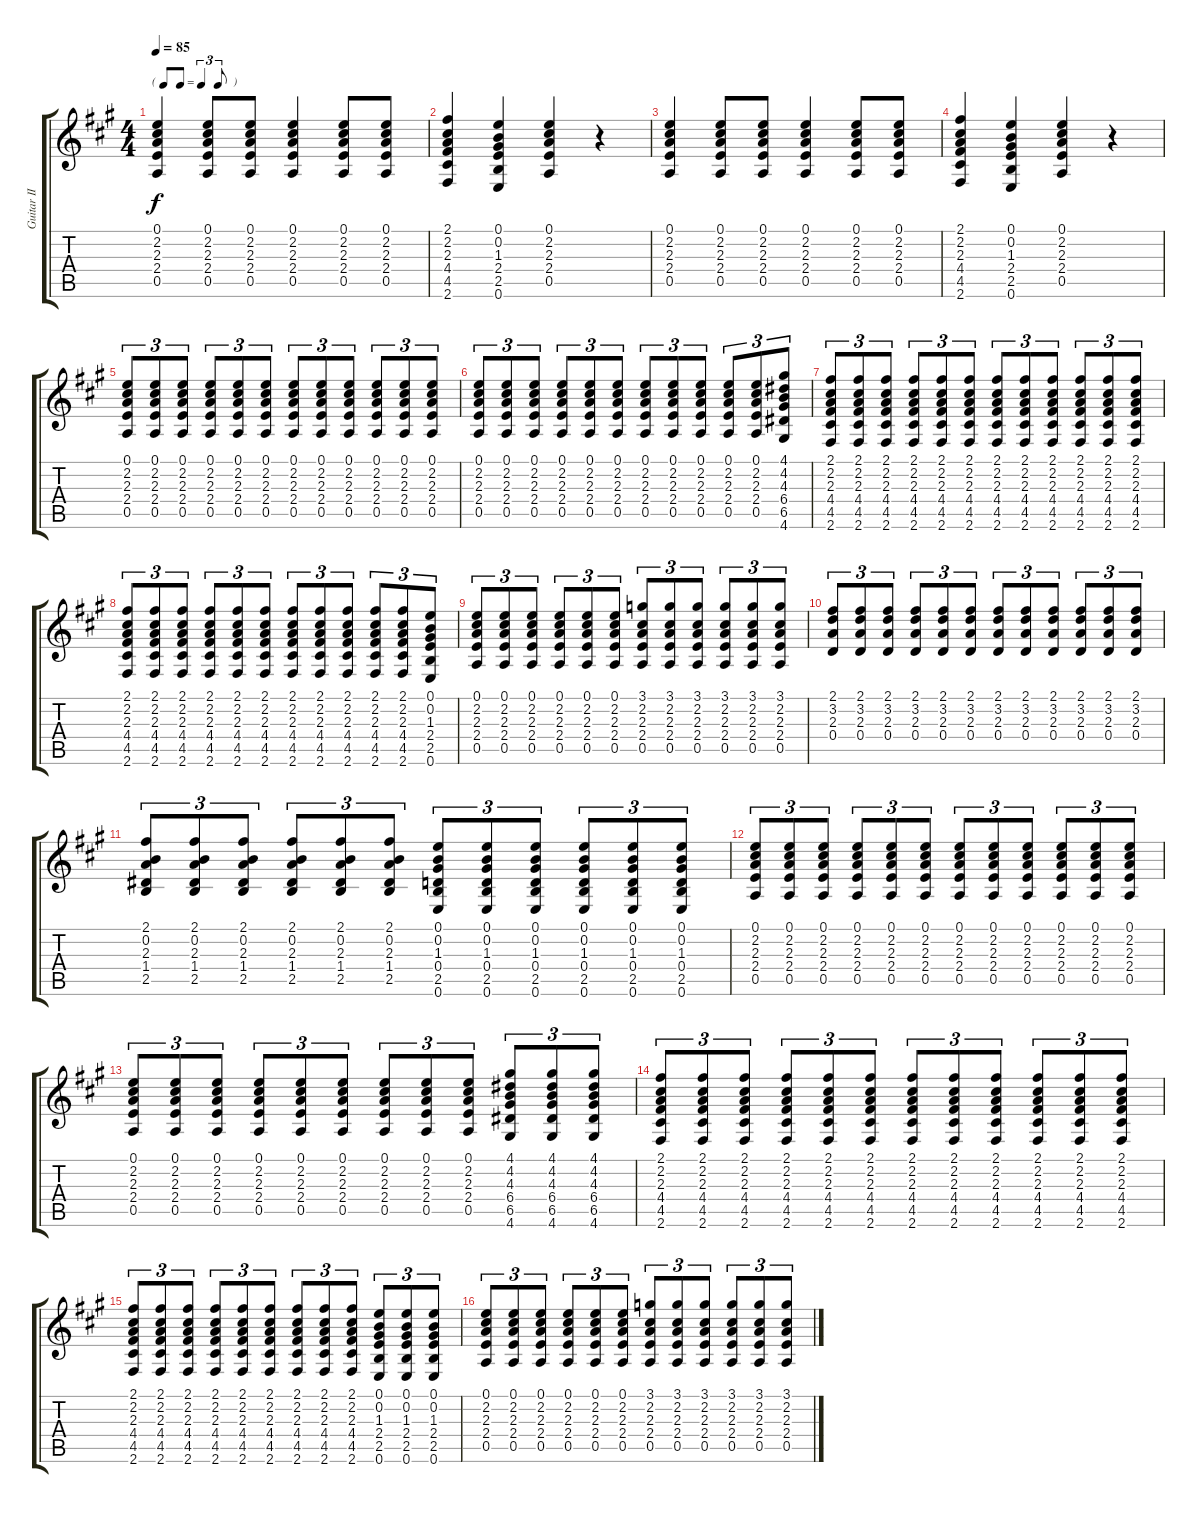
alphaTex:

\track ("Guitar II" "Guitar II") {instrument electricguitarjazz}
\staff {score tabs}
\tuning (E4 B3 G3 D3 A2 E2) {hide}
\ts (4 4)
\tf triplet8th
\tempo 85
\clef g2
\ks a
(0.1 2.2 2.3 2.4 0.5).4{dy f} (0.1 2.2 2.3 2.4 0.5).8 (0.1 2.2 2.3 2.4 0.5).8 (0.1 2.2 2.3 2.4 0.5).4 (0.1 2.2 2.3 2.4 0.5).8 (0.1 2.2 2.3 2.4 0.5).8 |
(2.1 2.2 2.3 4.4 4.5 2.6).4 (0.1 0.2 1.3 2.4 2.5 0.6).4 (0.1 2.2 2.3 2.4 0.5).4 r.4 |
(0.1 2.2 2.3 2.4 0.5).4 (0.1 2.2 2.3 2.4 0.5).8 (0.1 2.2 2.3 2.4 0.5).8 (0.1 2.2 2.3 2.4 0.5).4 (0.1 2.2 2.3 2.4 0.5).8 (0.1 2.2 2.3 2.4 0.5).8 |
(2.1 2.2 2.3 4.4 4.5 2.6).4 (0.1 0.2 1.3 2.4 2.5 0.6).4 (0.1 2.2 2.3 2.4 0.5).4 r.4 |
(0.1 2.2 2.3 2.4 0.5).8{tu (3 2)} (0.1 2.2 2.3 2.4 0.5).8{tu (3 2)} (0.1 2.2 2.3 2.4 0.5).8{tu (3 2)} (0.1 2.2 2.3 2.4 0.5).8{tu (3 2)} (0.1 2.2 2.3 2.4 0.5).8{tu (3 2)} (0.1 2.2 2.3 2.4 0.5).8{tu (3 2)} (0.1 2.2 2.3 2.4 0.5).8{tu (3 2)} (0.1 2.2 2.3 2.4 0.5).8{tu (3 2)} (0.1 2.2 2.3 2.4 0.5).8{tu (3 2)} (0.1 2.2 2.3 2.4 0.5).8{tu (3 2)} (0.1 2.2 2.3 2.4 0.5).8{tu (3 2)} (0.1 2.2 2.3 2.4 0.5).8{tu (3 2)} |
(0.1 2.2 2.3 2.4 0.5).8{tu (3 2)} (0.1 2.2 2.3 2.4 0.5).8{tu (3 2)} (0.1 2.2 2.3 2.4 0.5).8{tu (3 2)} (0.1 2.2 2.3 2.4 0.5).8{tu (3 2)} (0.1 2.2 2.3 2.4 0.5).8{tu (3 2)} (0.1 2.2 2.3 2.4 0.5).8{tu (3 2)} (0.1 2.2 2.3 2.4 0.5).8{tu (3 2)} (0.1 2.2 2.3 2.4 0.5).8{tu (3 2)} (0.1 2.2 2.3 2.4 0.5).8{tu (3 2)} (0.1 2.2 2.3 2.4 0.5).8{tu (3 2)} (0.1 2.2 2.3 2.4 0.5).8{tu (3 2)} (4.1 4.2 4.3 6.4 6.5 4.6).8{tu (3 2)} |
(2.1 2.2 2.3 4.4 4.5 2.6).8{tu (3 2)} (2.1 2.2 2.3 4.4 4.5 2.6).8{tu (3 2)} (2.1 2.2 2.3 4.4 4.5 2.6).8{tu (3 2)} (2.1 2.2 2.3 4.4 4.5 2.6).8{tu (3 2)} (2.1 2.2 2.3 4.4 4.5 2.6).8{tu (3 2)} (2.1 2.2 2.3 4.4 4.5 2.6).8{tu (3 2)} (2.1 2.2 2.3 4.4 4.5 2.6).8{tu (3 2)} (2.1 2.2 2.3 4.4 4.5 2.6).8{tu (3 2)} (2.1 2.2 2.3 4.4 4.5 2.6).8{tu (3 2)} (2.1 2.2 2.3 4.4 4.5 2.6).8{tu (3 2)} (2.1 2.2 2.3 4.4 4.5 2.6).8{tu (3 2)} (2.1 2.2 2.3 4.4 4.5 2.6).8{tu (3 2)} |
(2.1 2.2 2.3 4.4 4.5 2.6).8{tu (3 2)} (2.1 2.2 2.3 4.4 4.5 2.6).8{tu (3 2)} (2.1 2.2 2.3 4.4 4.5 2.6).8{tu (3 2)} (2.1 2.2 2.3 4.4 4.5 2.6).8{tu (3 2)} (2.1 2.2 2.3 4.4 4.5 2.6).8{tu (3 2)} (2.1 2.2 2.3 4.4 4.5 2.6).8{tu (3 2)} (2.1 2.2 2.3 4.4 4.5 2.6).8{tu (3 2)} (2.1 2.2 2.3 4.4 4.5 2.6).8{tu (3 2)} (2.1 2.2 2.3 4.4 4.5 2.6).8{tu (3 2)} (2.1 2.2 2.3 4.4 4.5 2.6).8{tu (3 2)} (2.1 2.2 2.3 4.4 4.5 2.6).8{tu (3 2)} (0.1 0.2 1.3 2.4 2.5 0.6).8{tu (3 2)} |
(0.1 2.2 2.3 2.4 0.5).8{tu (3 2)} (0.1 2.2 2.3 2.4 0.5).8{tu (3 2)} (0.1 2.2 2.3 2.4 0.5).8{tu (3 2)} (0.1 2.2 2.3 2.4 0.5).8{tu (3 2)} (0.1 2.2 2.3 2.4 0.5).8{tu (3 2)} (0.1 2.2 2.3 2.4 0.5).8{tu (3 2)} (3.1 2.2 2.3 2.4 0.5).8{tu (3 2)} (3.1 2.2 2.3 2.4 0.5).8{tu (3 2)} (3.1 2.2 2.3 2.4 0.5).8{tu (3 2)} (3.1 2.2 2.3 2.4 0.5).8{tu (3 2)} (3.1 2.2 2.3 2.4 0.5).8{tu (3 2)} (3.1 2.2 2.3 2.4 0.5).8{tu (3 2)} |
(2.1 3.2 2.3 0.4).8{tu (3 2)} (2.1 3.2 2.3 0.4).8{tu (3 2)} (2.1 3.2 2.3 0.4).8{tu (3 2)} (2.1 3.2 2.3 0.4).8{tu (3 2)} (2.1 3.2 2.3 0.4).8{tu (3 2)} (2.1 3.2 2.3 0.4).8{tu (3 2)} (2.1 3.2 2.3 0.4).8{tu (3 2)} (2.1 3.2 2.3 0.4).8{tu (3 2)} (2.1 3.2 2.3 0.4).8{tu (3 2)} (2.1 3.2 2.3 0.4).8{tu (3 2)} (2.1 3.2 2.3 0.4).8{tu (3 2)} (2.1 3.2 2.3 0.4).8{tu (3 2)} |
(2.1 0.2 2.3 1.4 2.5).8{tu (3 2)} (2.1 0.2 2.3 1.4 2.5).8{tu (3 2)} (2.1 0.2 2.3 1.4 2.5).8{tu (3 2)} (2.1 0.2 2.3 1.4 2.5).8{tu (3 2)} (2.1 0.2 2.3 1.4 2.5).8{tu (3 2)} (2.1 0.2 2.3 1.4 2.5).8{tu (3 2)} (0.1 0.2 1.3 0.4 2.5 0.6).8{tu (3 2)} (0.1 0.2 1.3 0.4 2.5 0.6).8{tu (3 2)} (0.1 0.2 1.3 0.4 2.5 0.6).8{tu (3 2)} (0.1 0.2 1.3 0.4 2.5 0.6).8{tu (3 2)} (0.1 0.2 1.3 0.4 2.5 0.6).8{tu (3 2)} (0.1 0.2 1.3 0.4 2.5 0.6).8{tu (3 2)} |
(0.1 2.2 2.3 2.4 0.5).8{tu (3 2)} (0.1 2.2 2.3 2.4 0.5).8{tu (3 2)} (0.1 2.2 2.3 2.4 0.5).8{tu (3 2)} (0.1 2.2 2.3 2.4 0.5).8{tu (3 2)} (0.1 2.2 2.3 2.4 0.5).8{tu (3 2)} (0.1 2.2 2.3 2.4 0.5).8{tu (3 2)} (0.1 2.2 2.3 2.4 0.5).8{tu (3 2)} (0.1 2.2 2.3 2.4 0.5).8{tu (3 2)} (0.1 2.2 2.3 2.4 0.5).8{tu (3 2)} (0.1 2.2 2.3 2.4 0.5).8{tu (3 2)} (0.1 2.2 2.3 2.4 0.5).8{tu (3 2)} (0.1 2.2 2.3 2.4 0.5).8{tu (3 2)} |
(0.1 2.2 2.3 2.4 0.5).8{tu (3 2)} (0.1 2.2 2.3 2.4 0.5).8{tu (3 2)} (0.1 2.2 2.3 2.4 0.5).8{tu (3 2)} (0.1 2.2 2.3 2.4 0.5).8{tu (3 2)} (0.1 2.2 2.3 2.4 0.5).8{tu (3 2)} (0.1 2.2 2.3 2.4 0.5).8{tu (3 2)} (0.1 2.2 2.3 2.4 0.5).8{tu (3 2)} (0.1 2.2 2.3 2.4 0.5).8{tu (3 2)} (0.1 2.2 2.3 2.4 0.5).8{tu (3 2)} (4.1 4.2 4.3 6.4 6.5 4.6).8{tu (3 2)} (4.1 4.2 4.3 6.4 6.5 4.6).8{tu (3 2)} (4.1 4.2 4.3 6.4 6.5 4.6).8{tu (3 2)} |
(2.1 2.2 2.3 4.4 4.5 2.6).8{tu (3 2)} (2.1 2.2 2.3 4.4 4.5 2.6).8{tu (3 2)} (2.1 2.2 2.3 4.4 4.5 2.6).8{tu (3 2)} (2.1 2.2 2.3 4.4 4.5 2.6).8{tu (3 2)} (2.1 2.2 2.3 4.4 4.5 2.6).8{tu (3 2)} (2.1 2.2 2.3 4.4 4.5 2.6).8{tu (3 2)} (2.1 2.2 2.3 4.4 4.5 2.6).8{tu (3 2)} (2.1 2.2 2.3 4.4 4.5 2.6).8{tu (3 2)} (2.1 2.2 2.3 4.4 4.5 2.6).8{tu (3 2)} (2.1 2.2 2.3 4.4 4.5 2.6).8{tu (3 2)} (2.1 2.2 2.3 4.4 4.5 2.6).8{tu (3 2)} (2.1 2.2 2.3 4.4 4.5 2.6).8{tu (3 2)} |
(2.1 2.2 2.3 4.4 4.5 2.6).8{tu (3 2)} (2.1 2.2 2.3 4.4 4.5 2.6).8{tu (3 2)} (2.1 2.2 2.3 4.4 4.5 2.6).8{tu (3 2)} (2.1 2.2 2.3 4.4 4.5 2.6).8{tu (3 2)} (2.1 2.2 2.3 4.4 4.5 2.6).8{tu (3 2)} (2.1 2.2 2.3 4.4 4.5 2.6).8{tu (3 2)} (2.1 2.2 2.3 4.4 4.5 2.6).8{tu (3 2)} (2.1 2.2 2.3 4.4 4.5 2.6).8{tu (3 2)} (2.1 2.2 2.3 4.4 4.5 2.6).8{tu (3 2)} (0.1 0.2 1.3 2.4 2.5 0.6).8{tu (3 2)} (0.1 0.2 1.3 2.4 2.5 0.6).8{tu (3 2)} (0.1 0.2 1.3 2.4 2.5 0.6).8{tu (3 2)} |
(0.1 2.2 2.3 2.4 0.5).8{tu (3 2)} (0.1 2.2 2.3 2.4 0.5).8{tu (3 2)} (0.1 2.2 2.3 2.4 0.5).8{tu (3 2)} (0.1 2.2 2.3 2.4 0.5).8{tu (3 2)} (0.1 2.2 2.3 2.4 0.5).8{tu (3 2)} (0.1 2.2 2.3 2.4 0.5).8{tu (3 2)} (3.1 2.2 2.3 2.4 0.5).8{tu (3 2)} (3.1 2.2 2.3 2.4 0.5).8{tu (3 2)} (3.1 2.2 2.3 2.4 0.5).8{tu (3 2)} (3.1 2.2 2.3 2.4 0.5).8{tu (3 2)} (3.1 2.2 2.3 2.4 0.5).8{tu (3 2)} (3.1 2.2 2.3 2.4 0.5).8{tu (3 2)}
